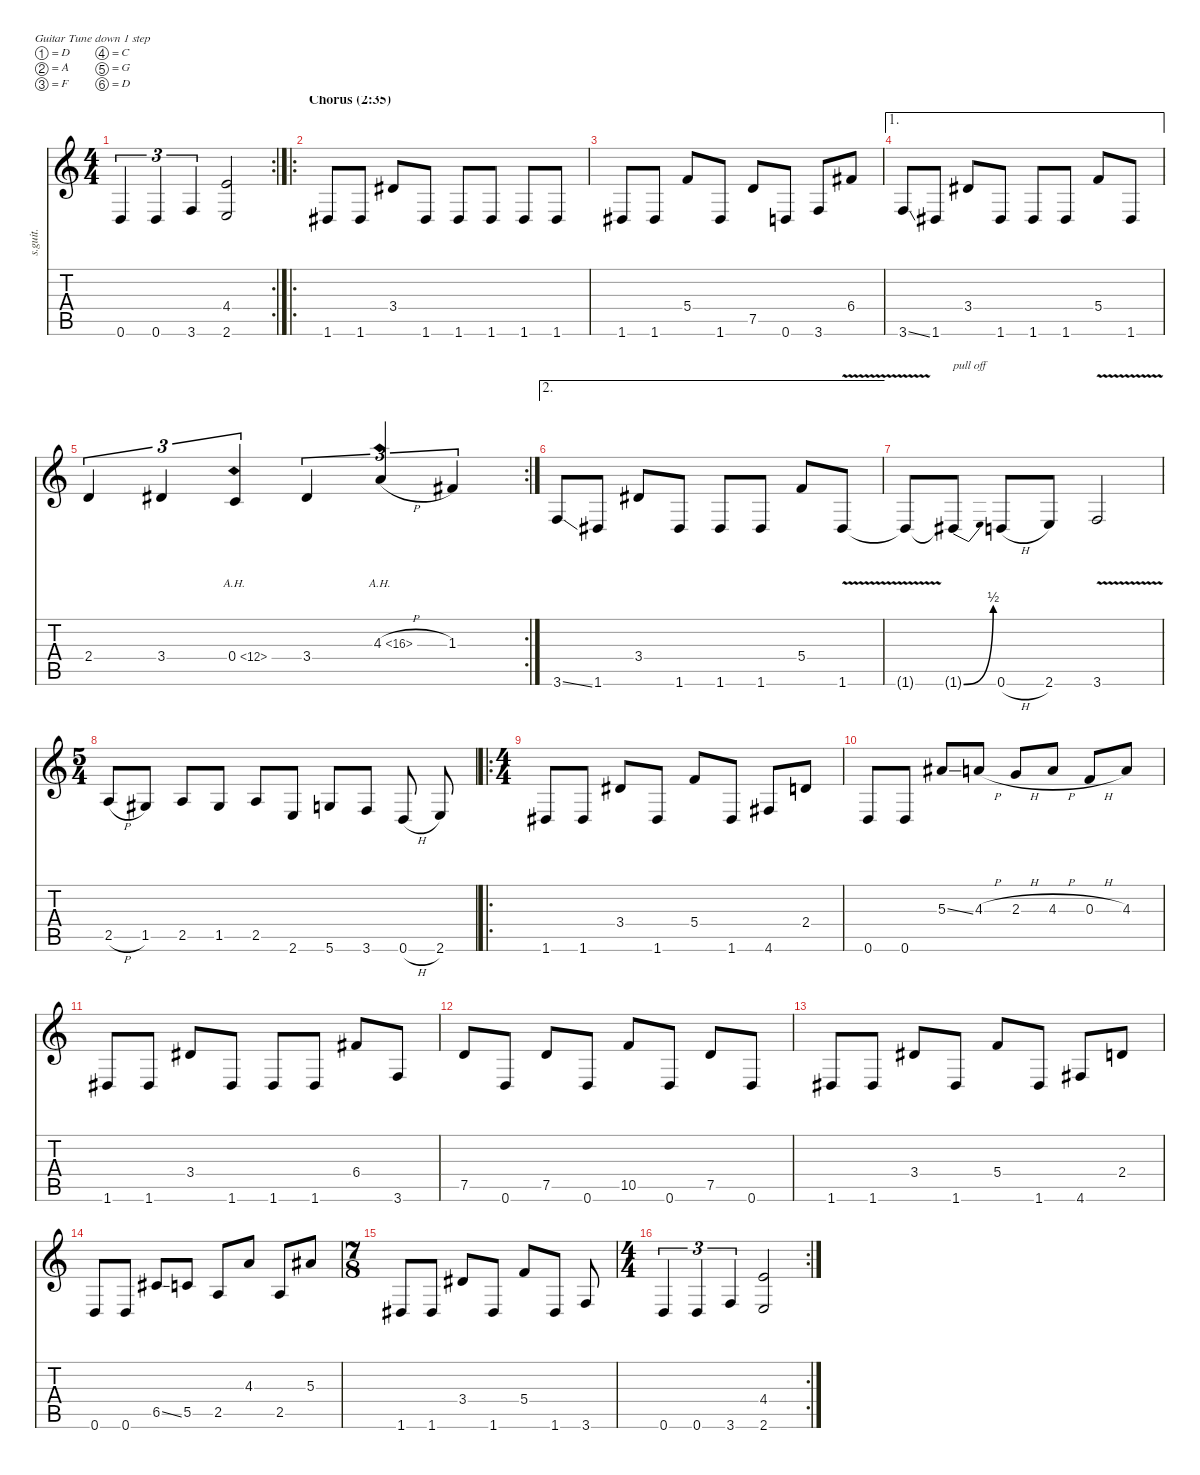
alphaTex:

\defaultSystemsLayout 4
\hideDynamics
\bracketExtendMode nobrackets
\track ("Guitar II" "s.guit.") {instrument distortionguitar}
\staff {score tabs}
\tuning (D4 A3 F3 C3 G2 D2)
\rc 2
\ts (4 4)
\beaming (8 2 2 2 2)
\tempo (240 hide)
\clef g2
\ks c
0.6.4{tu (3 2) lyrics (0 "") lyrics (1 "") lyrics (2 "") lyrics (3 "") lyrics (4 "") dy f} 0.6.4{tu (3 2) lyrics (0 "") lyrics (1 "") lyrics (2 "") lyrics (3 "") lyrics (4 "")} 3.6.4{tu (3 2) lyrics (0 "") lyrics (1 "") lyrics (2 "") lyrics (3 "") lyrics (4 "")} (4.4 2.6).2{lyrics (0 "") lyrics (1 "") lyrics (2 "") lyrics (3 "") lyrics (4 "")} |
\ro
\section ("" "Chorus (2:35)")
1.6{acc #}.8{lyrics (0 "") lyrics (1 "") lyrics (2 "") lyrics (3 "") lyrics (4 "")} 1.6{acc #}.8{lyrics (0 "") lyrics (1 "") lyrics (2 "") lyrics (3 "") lyrics (4 "")} 3.4{acc #}.8{lyrics (0 "") lyrics (1 "") lyrics (2 "") lyrics (3 "") lyrics (4 "")} 1.6{acc #}.8{lyrics (0 "") lyrics (1 "") lyrics (2 "") lyrics (3 "") lyrics (4 "")} 1.6{acc #}.8{lyrics (0 "") lyrics (1 "") lyrics (2 "") lyrics (3 "") lyrics (4 "")} 1.6{acc #}.8{lyrics (0 "") lyrics (1 "") lyrics (2 "") lyrics (3 "") lyrics (4 "")} 1.6{acc #}.8{lyrics (0 "") lyrics (1 "") lyrics (2 "") lyrics (3 "") lyrics (4 "")} 1.6{acc #}.8{lyrics (0 "") lyrics (1 "") lyrics (2 "") lyrics (3 "") lyrics (4 "")} |
1.6{acc #}.8{lyrics (0 "") lyrics (1 "") lyrics (2 "") lyrics (3 "") lyrics (4 "")} 1.6{acc #}.8{lyrics (0 "") lyrics (1 "") lyrics (2 "") lyrics (3 "") lyrics (4 "")} 5.4.8{lyrics (0 "") lyrics (1 "") lyrics (2 "") lyrics (3 "") lyrics (4 "")} 1.6{acc #}.8{lyrics (0 "") lyrics (1 "") lyrics (2 "") lyrics (3 "") lyrics (4 "")} 7.5.8{lyrics (0 "") lyrics (1 "") lyrics (2 "") lyrics (3 "") lyrics (4 "")} 0.6.8{lyrics (0 "") lyrics (1 "") lyrics (2 "") lyrics (3 "") lyrics (4 "")} 3.6.8{lyrics (0 "") lyrics (1 "") lyrics (2 "") lyrics (3 "") lyrics (4 "")} 6.4{acc #}.8{lyrics (0 "") lyrics (1 "") lyrics (2 "") lyrics (3 "") lyrics (4 "")} |
\ae 1
3.6{ss}.8{lyrics (0 "") lyrics (1 "") lyrics (2 "") lyrics (3 "") lyrics (4 "")} 1.6{acc #}.8{lyrics (0 "") lyrics (1 "") lyrics (2 "") lyrics (3 "") lyrics (4 "")} 3.4{acc #}.8{lyrics (0 "") lyrics (1 "") lyrics (2 "") lyrics (3 "") lyrics (4 "")} 1.6{acc #}.8{lyrics (0 "") lyrics (1 "") lyrics (2 "") lyrics (3 "") lyrics (4 "")} 1.6{acc #}.8{lyrics (0 "") lyrics (1 "") lyrics (2 "") lyrics (3 "") lyrics (4 "")} 1.6{acc #}.8{lyrics (0 "") lyrics (1 "") lyrics (2 "") lyrics (3 "") lyrics (4 "")} 5.4.8{lyrics (0 "") lyrics (1 "") lyrics (2 "") lyrics (3 "") lyrics (4 "")} 1.6{acc #}.8{lyrics (0 "") lyrics (1 "") lyrics (2 "") lyrics (3 "") lyrics (4 "")} |
\rc 2
2.4.4{tu (3 2) lyrics (0 "") lyrics (1 "") lyrics (2 "") lyrics (3 "") lyrics (4 "")} 3.4{acc #}.4{tu (3 2) lyrics (0 "") lyrics (1 "") lyrics (2 "") lyrics (3 "") lyrics (4 "")} 0.4{ah 12}.4{tu (3 2) lyrics (0 "") lyrics (1 "") lyrics (2 "") lyrics (3 "") lyrics (4 "")} 3.4{acc #}.4{tu (3 2) lyrics (0 "") lyrics (1 "") lyrics (2 "") lyrics (3 "") lyrics (4 "")} 4.3{ah 12 h}.4{tu (3 2) lyrics (0 "") lyrics (1 "") lyrics (2 "") lyrics (3 "") lyrics (4 "")} 1.3{acc #}.4{tu (3 2) lyrics (0 "") lyrics (1 "") lyrics (2 "") lyrics (3 "") lyrics (4 "")} |
\ae 2
3.6{ss}.8{lyrics (0 "") lyrics (1 "") lyrics (2 "") lyrics (3 "") lyrics (4 "")} 1.6{acc #}.8{lyrics (0 "") lyrics (1 "") lyrics (2 "") lyrics (3 "") lyrics (4 "")} 3.4{acc #}.8{lyrics (0 "") lyrics (1 "") lyrics (2 "") lyrics (3 "") lyrics (4 "")} 1.6{acc #}.8{lyrics (0 "") lyrics (1 "") lyrics (2 "") lyrics (3 "") lyrics (4 "")} 1.6{acc #}.8{lyrics (0 "") lyrics (1 "") lyrics (2 "") lyrics (3 "") lyrics (4 "")} 1.6{acc #}.8{lyrics (0 "") lyrics (1 "") lyrics (2 "") lyrics (3 "") lyrics (4 "")} 5.4.8{lyrics (0 "") lyrics (1 "") lyrics (2 "") lyrics (3 "") lyrics (4 "")} 1.6{v acc #}.8{lyrics (0 "") lyrics (1 "") lyrics (2 "") lyrics (3 "") lyrics (4 "")} |
1.6{t acc #}.8{lyrics (0 "") lyrics (1 "") lyrics (2 "") lyrics (3 "") lyrics (4 "")} 1.6{be (bend 0 0 15 2) t acc #}.8{txt "pull off" lyrics (0 "") lyrics (1 "") lyrics (2 "") lyrics (3 "") lyrics (4 "")} 0.6{h}.8{lyrics (0 "") lyrics (1 "") lyrics (2 "") lyrics (3 "") lyrics (4 "")} 2.6.8{lyrics (0 "") lyrics (1 "") lyrics (2 "") lyrics (3 "") lyrics (4 "")} 3.6{v}.2{lyrics (0 "") lyrics (1 "") lyrics (2 "") lyrics (3 "") lyrics (4 "")} |
\ts (5 4)
\beaming (8 2 2 2 2)
2.5{h}.8{lyrics (0 "") lyrics (1 "") lyrics (2 "") lyrics (3 "") lyrics (4 "")} 1.5{acc #}.8{lyrics (0 "") lyrics (1 "") lyrics (2 "") lyrics (3 "") lyrics (4 "")} 2.5.8{lyrics (0 "") lyrics (1 "") lyrics (2 "") lyrics (3 "") lyrics (4 "")} 1.5{acc #}.8{lyrics (0 "") lyrics (1 "") lyrics (2 "") lyrics (3 "") lyrics (4 "")} 2.5.8{lyrics (0 "") lyrics (1 "") lyrics (2 "") lyrics (3 "") lyrics (4 "")} 2.6.8{lyrics (0 "") lyrics (1 "") lyrics (2 "") lyrics (3 "") lyrics (4 "")} 5.6.8{lyrics (0 "") lyrics (1 "") lyrics (2 "") lyrics (3 "") lyrics (4 "")} 3.6.8{lyrics (0 "") lyrics (1 "") lyrics (2 "") lyrics (3 "") lyrics (4 "")} 0.6{h}.8{lyrics (0 "") lyrics (1 "") lyrics (2 "") lyrics (3 "") lyrics (4 "")} 2.6.8{lyrics (0 "") lyrics (1 "") lyrics (2 "") lyrics (3 "") lyrics (4 "")} |
\ro
\ts (4 4)
\beaming (8 2 2 2 2)
1.6{acc #}.8{lyrics (0 "") lyrics (1 "") lyrics (2 "") lyrics (3 "") lyrics (4 "")} 1.6{acc #}.8{lyrics (0 "") lyrics (1 "") lyrics (2 "") lyrics (3 "") lyrics (4 "")} 3.4{acc #}.8{lyrics (0 "") lyrics (1 "") lyrics (2 "") lyrics (3 "") lyrics (4 "")} 1.6{acc #}.8{lyrics (0 "") lyrics (1 "") lyrics (2 "") lyrics (3 "") lyrics (4 "")} 5.4.8{lyrics (0 "") lyrics (1 "") lyrics (2 "") lyrics (3 "") lyrics (4 "")} 1.6{acc #}.8{lyrics (0 "") lyrics (1 "") lyrics (2 "") lyrics (3 "") lyrics (4 "")} 4.6{acc #}.8{lyrics (0 "") lyrics (1 "") lyrics (2 "") lyrics (3 "") lyrics (4 "")} 2.4.8{lyrics (0 "") lyrics (1 "") lyrics (2 "") lyrics (3 "") lyrics (4 "")} |
0.6.8{lyrics (0 "") lyrics (1 "") lyrics (2 "") lyrics (3 "") lyrics (4 "")} 0.6.8{lyrics (0 "") lyrics (1 "") lyrics (2 "") lyrics (3 "") lyrics (4 "")} 5.3{ss acc #}.8{lyrics (0 "") lyrics (1 "") lyrics (2 "") lyrics (3 "") lyrics (4 "")} 4.3{h}.8{lyrics (0 "") lyrics (1 "") lyrics (2 "") lyrics (3 "") lyrics (4 "")} 2.3{h}.8{lyrics (0 "") lyrics (1 "") lyrics (2 "") lyrics (3 "") lyrics (4 "")} 4.3{h}.8{lyrics (0 "") lyrics (1 "") lyrics (2 "") lyrics (3 "") lyrics (4 "")} 0.3{h}.8{lyrics (0 "") lyrics (1 "") lyrics (2 "") lyrics (3 "") lyrics (4 "")} 4.3.8{lyrics (0 "") lyrics (1 "") lyrics (2 "") lyrics (3 "") lyrics (4 "")} |
1.6{acc #}.8{lyrics (0 "") lyrics (1 "") lyrics (2 "") lyrics (3 "") lyrics (4 "")} 1.6{acc #}.8{lyrics (0 "") lyrics (1 "") lyrics (2 "") lyrics (3 "") lyrics (4 "")} 3.4{acc #}.8{lyrics (0 "") lyrics (1 "") lyrics (2 "") lyrics (3 "") lyrics (4 "")} 1.6{acc #}.8{lyrics (0 "") lyrics (1 "") lyrics (2 "") lyrics (3 "") lyrics (4 "")} 1.6{acc #}.8{lyrics (0 "") lyrics (1 "") lyrics (2 "") lyrics (3 "") lyrics (4 "")} 1.6{acc #}.8{lyrics (0 "") lyrics (1 "") lyrics (2 "") lyrics (3 "") lyrics (4 "")} 6.4{acc #}.8{lyrics (0 "") lyrics (1 "") lyrics (2 "") lyrics (3 "") lyrics (4 "")} 3.6.8{lyrics (0 "") lyrics (1 "") lyrics (2 "") lyrics (3 "") lyrics (4 "")} |
7.5.8{lyrics (0 "") lyrics (1 "") lyrics (2 "") lyrics (3 "") lyrics (4 "")} 0.6.8{lyrics (0 "") lyrics (1 "") lyrics (2 "") lyrics (3 "") lyrics (4 "")} 7.5.8{lyrics (0 "") lyrics (1 "") lyrics (2 "") lyrics (3 "") lyrics (4 "")} 0.6.8{lyrics (0 "") lyrics (1 "") lyrics (2 "") lyrics (3 "") lyrics (4 "")} 10.5.8{lyrics (0 "") lyrics (1 "") lyrics (2 "") lyrics (3 "") lyrics (4 "")} 0.6.8{lyrics (0 "") lyrics (1 "") lyrics (2 "") lyrics (3 "") lyrics (4 "")} 7.5.8{lyrics (0 "") lyrics (1 "") lyrics (2 "") lyrics (3 "") lyrics (4 "")} 0.6.8{lyrics (0 "") lyrics (1 "") lyrics (2 "") lyrics (3 "") lyrics (4 "")} |
1.6{acc #}.8{lyrics (0 "") lyrics (1 "") lyrics (2 "") lyrics (3 "") lyrics (4 "")} 1.6{acc #}.8{lyrics (0 "") lyrics (1 "") lyrics (2 "") lyrics (3 "") lyrics (4 "")} 3.4{acc #}.8{lyrics (0 "") lyrics (1 "") lyrics (2 "") lyrics (3 "") lyrics (4 "")} 1.6{acc #}.8{lyrics (0 "") lyrics (1 "") lyrics (2 "") lyrics (3 "") lyrics (4 "")} 5.4.8{lyrics (0 "") lyrics (1 "") lyrics (2 "") lyrics (3 "") lyrics (4 "")} 1.6{acc #}.8{lyrics (0 "") lyrics (1 "") lyrics (2 "") lyrics (3 "") lyrics (4 "")} 4.6{acc #}.8{lyrics (0 "") lyrics (1 "") lyrics (2 "") lyrics (3 "") lyrics (4 "")} 2.4.8{lyrics (0 "") lyrics (1 "") lyrics (2 "") lyrics (3 "") lyrics (4 "")} |
0.6.8{lyrics (0 "") lyrics (1 "") lyrics (2 "") lyrics (3 "") lyrics (4 "")} 0.6.8{lyrics (0 "") lyrics (1 "") lyrics (2 "") lyrics (3 "") lyrics (4 "")} 6.5{ss acc #}.8{lyrics (0 "") lyrics (1 "") lyrics (2 "") lyrics (3 "") lyrics (4 "")} 5.5.8{lyrics (0 "") lyrics (1 "") lyrics (2 "") lyrics (3 "") lyrics (4 "")} 2.5.8{lyrics (0 "") lyrics (1 "") lyrics (2 "") lyrics (3 "") lyrics (4 "")} 4.3.8{lyrics (0 "") lyrics (1 "") lyrics (2 "") lyrics (3 "") lyrics (4 "")} 2.5.8{lyrics (0 "") lyrics (1 "") lyrics (2 "") lyrics (3 "") lyrics (4 "")} 5.3{acc #}.8{lyrics (0 "") lyrics (1 "") lyrics (2 "") lyrics (3 "") lyrics (4 "")} |
\ts (7 8)
\beaming (8 2 2 2 2)
1.6{acc #}.8{lyrics (0 "") lyrics (1 "") lyrics (2 "") lyrics (3 "") lyrics (4 "")} 1.6{acc #}.8{lyrics (0 "") lyrics (1 "") lyrics (2 "") lyrics (3 "") lyrics (4 "")} 3.4{acc #}.8{lyrics (0 "") lyrics (1 "") lyrics (2 "") lyrics (3 "") lyrics (4 "")} 1.6{acc #}.8{lyrics (0 "") lyrics (1 "") lyrics (2 "") lyrics (3 "") lyrics (4 "")} 5.4.8{lyrics (0 "") lyrics (1 "") lyrics (2 "") lyrics (3 "") lyrics (4 "")} 1.6{acc #}.8{lyrics (0 "") lyrics (1 "") lyrics (2 "") lyrics (3 "") lyrics (4 "")} 3.6.8{lyrics (0 "") lyrics (1 "") lyrics (2 "") lyrics (3 "") lyrics (4 "")} |
\rc 2
\ts (4 4)
\beaming (8 2 2 2 2)
0.6.4{tu (3 2) lyrics (0 "") lyrics (1 "") lyrics (2 "") lyrics (3 "") lyrics (4 "")} 0.6.4{tu (3 2) lyrics (0 "") lyrics (1 "") lyrics (2 "") lyrics (3 "") lyrics (4 "")} 3.6.4{tu (3 2) lyrics (0 "") lyrics (1 "") lyrics (2 "") lyrics (3 "") lyrics (4 "")} (4.4 2.6).2{lyrics (0 "") lyrics (1 "") lyrics (2 "") lyrics (3 "") lyrics (4 "")}
